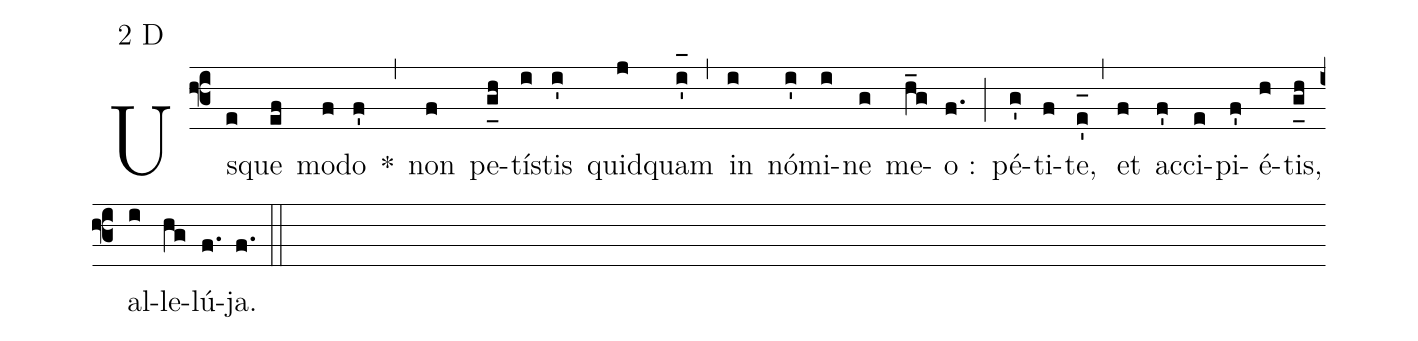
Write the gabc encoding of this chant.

mode:2 D;
%%
(f3) Us(e)que(ef) mo(f)do(f') *(,) non(f) pe(g_[uh:l]h)tí(i)stis(i') quid(j)quam(i'_[oh:h]) (,) in(i) nó(i')mi(i)ne(g) me(h_g)o :(f.) (;) pé(g')ti(f)te,(e'_[oh:h]) (,) et(f) ac(f')ci(e)pi(f')é(h)tis,(g_[uh:l]h) al(i)le(hg)lú(f.)ja.(f.) (::)
